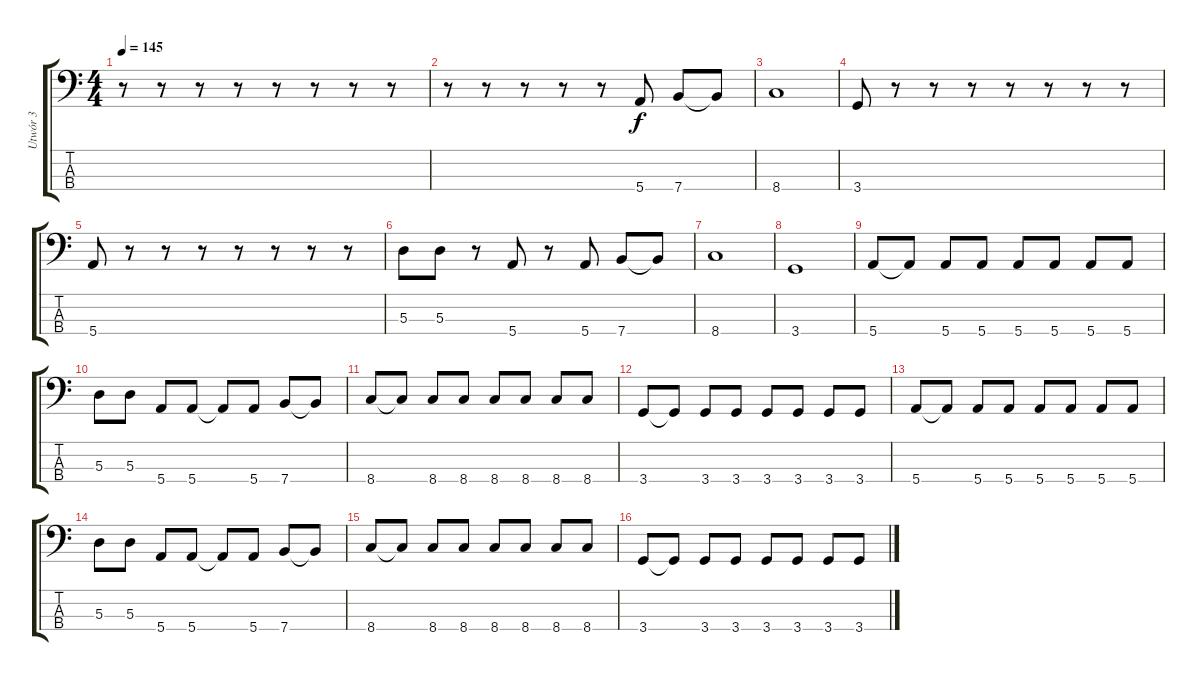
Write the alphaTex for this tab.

\track ("Utwór 3" "Utwór 3") {instrument electricbassfinger}
\staff {score tabs}
\tuning (G2 D2 A1 E1) {hide}
\ts (4 4)
\tempo 145
\clef f4
\ks c
r.8{dy f instrument electricbassfinger} r.8 r.8 r.8 r.8 r.8 r.8 r.8 |
r.8 r.8 r.8 r.8 r.8 5.4.8 7.4.8 7.4{t}.8 |
8.4.1 |
3.4.8 r.8 r.8 r.8 r.8 r.8 r.8 r.8 |
5.4.8 r.8 r.8 r.8 r.8 r.8 r.8 r.8 |
5.3.8 5.3.8 r.8 5.4.8 r.8 5.4.8 7.4.8 7.4{t}.8 |
8.4.1 |
3.4.1 |
5.4.8 5.4{t}.8 5.4.8 5.4.8 5.4.8 5.4.8 5.4.8 5.4.8 |
5.3.8 5.3.8 5.4.8 5.4.8 5.4{t}.8 5.4.8 7.4.8 7.4{t}.8 |
8.4.8 8.4{t}.8 8.4.8 8.4.8 8.4.8 8.4.8 8.4.8 8.4.8 |
3.4.8 3.4{t}.8 3.4.8 3.4.8 3.4.8 3.4.8 3.4.8 3.4.8 |
5.4.8 5.4{t}.8 5.4.8 5.4.8 5.4.8 5.4.8 5.4.8 5.4.8 |
5.3.8 5.3.8 5.4.8 5.4.8 5.4{t}.8 5.4.8 7.4.8 7.4{t}.8 |
8.4.8 8.4{t}.8 8.4.8 8.4.8 8.4.8 8.4.8 8.4.8 8.4.8 |
3.4.8 3.4{t}.8 3.4.8 3.4.8 3.4.8 3.4.8 3.4.8 3.4.8
